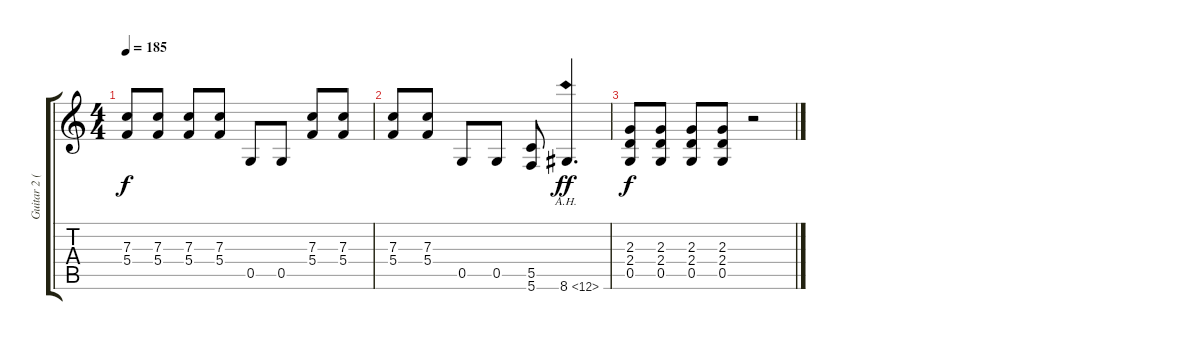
\track ("Guitar 2 (Lead)" "Guitar 2 (") {instrument distortionguitar}
\staff {score tabs}
\tuning (D4 A3 F3 C3 G2 C2) {hide}
\ts (4 4)
\tempo 185
\clef g2
\ks c
(7.3 5.4).8{dy f} (7.3 5.4).8 (7.3 5.4).8 (7.3 5.4).8 0.5.8 0.5.8 (7.3 5.4).8 (7.3 5.4).8 |
(7.3 5.4).8 (7.3 5.4).8 0.5.8 0.5.8 (5.5 5.6).8 8.6{ah 4}.4{d dy ff instrument guitarharmonics} |
(2.3 2.4 0.5).8{dy f volume 13 instrument distortionguitar} (2.3 2.4 0.5).8 (2.3 2.4 0.5).8 (2.3 2.4 0.5).8 r.2
